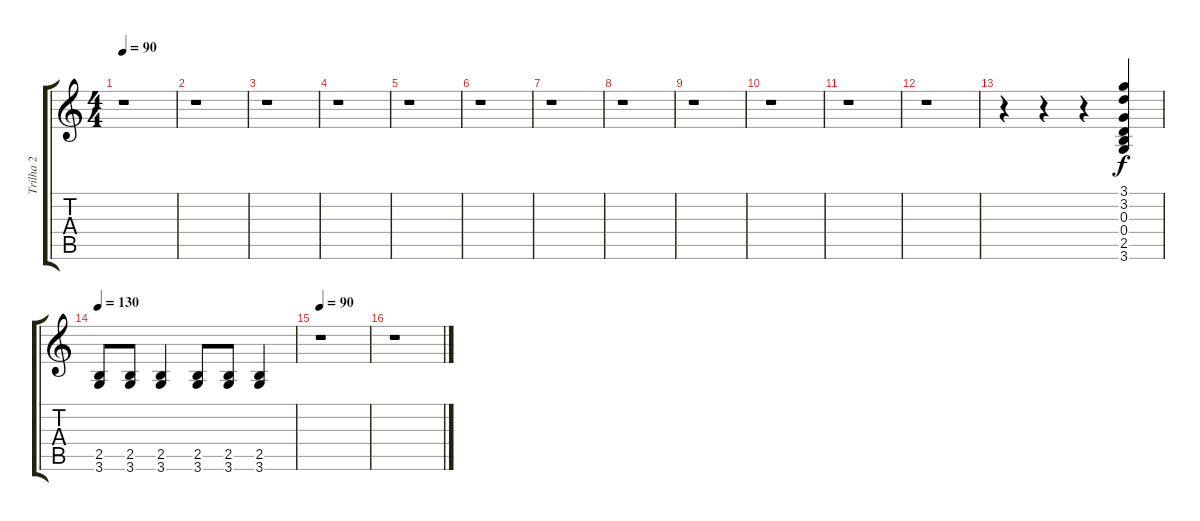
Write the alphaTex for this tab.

\track ("Trilha 2" "Trilha 2") {instrument overdrivenguitar}
\staff {score tabs}
\tuning (E4 B3 G3 D3 A2 E2) {hide}
\ts (4 4)
\tempo 90
\clef g2
\ks c
r.1{dy f instrument overdrivenguitar} |
r.1 |
r.1 |
r.1 |
r.1 |
r.1 |
r.1 |
r.1 |
r.1 |
r.1 |
r.1 |
r.1 |
r.4 r.4 r.4 (3.1 3.2 0.3 0.4 2.5 3.6).4{volume 0} |
\tempo 130
(2.5 3.6).8{volume 16} (2.5 3.6).8 (2.5 3.6).4 (2.5 3.6).8 (2.5 3.6).8 (2.5 3.6).4 |
\tempo 90
r.1 |
r.1
